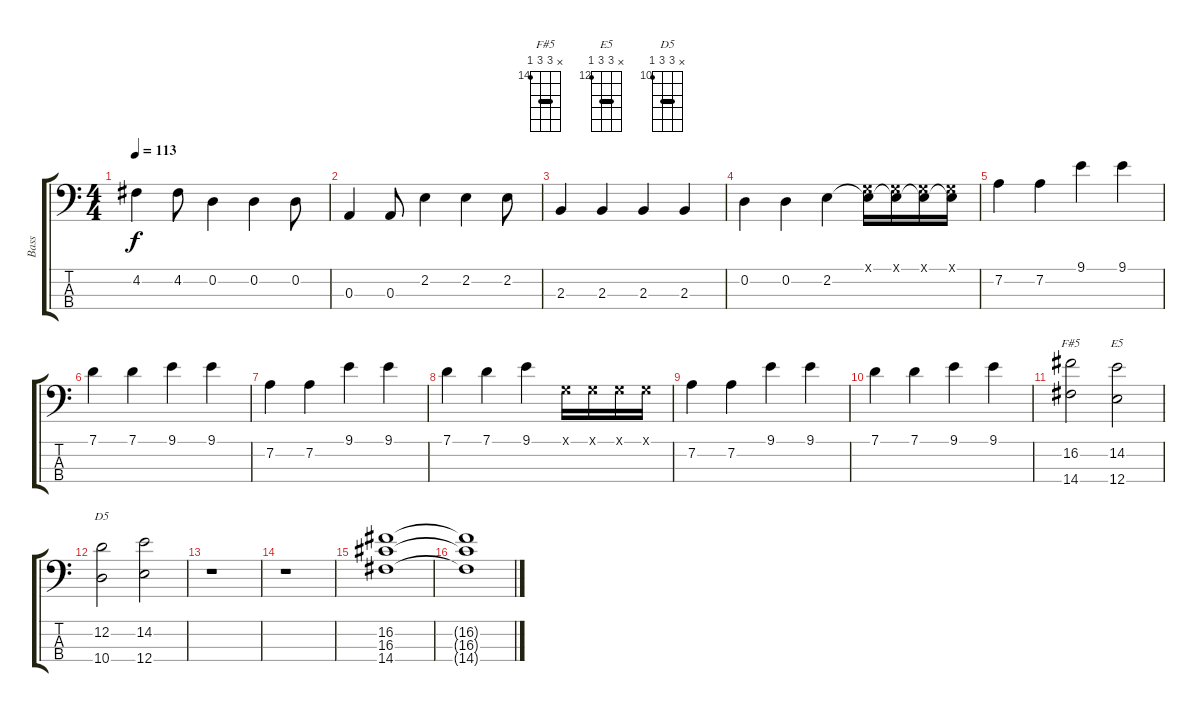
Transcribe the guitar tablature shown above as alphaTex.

\track ("Bass" "Bass") {instrument electricbassfinger}
\staff {score tabs}
\tuning (G2 D2 A1 E1) {hide}
\chord ("F#5" x 16 16 14) {firstfret 14 barre 16}
\chord ("E5" x 14 14 12) {firstfret 12 barre 14}
\chord ("D5" x 12 12 10) {firstfret 10 barre 12}
\ts (4 4)
\tempo 113
\clef f4
\ks c
4.2.4{dy f} 4.2.8 0.2.4 0.2.4 0.2.8 |
0.3.4 0.3.8 2.2.4 2.2.4 2.2.8 |
2.3.4 2.3.4 2.3.4 2.3.4 |
0.2.4 0.2.4 2.2.4 (0.1{x} 2.2{t}).16 (0.1{x} 2.2{t}).16 (0.1{x} 2.2{t}).16 (0.1{x} 2.2{t}).16 |
7.2.4 7.2.4 9.1.4 9.1.4 |
7.1.4 7.1.4 9.1.4 9.1.4 |
7.2.4 7.2.4 9.1.4 9.1.4 |
7.1.4 7.1.4 9.1.4 0.1{x}.16 0.1{x}.16 0.1{x}.16 0.1{x}.16 |
7.2.4 7.2.4 9.1.4 9.1.4 |
7.1.4 7.1.4 9.1.4 9.1.4 |
(16.2 14.4).2{ch "F#5"} (14.2 12.4).2{ch "E5"} |
(12.2 10.4).2{ch "D5"} (14.2 12.4).2 |
r.1 |
r.1 |
(16.2 16.3 14.4).1 |
(16.2{t} 16.3{t} 14.4{t}).1
